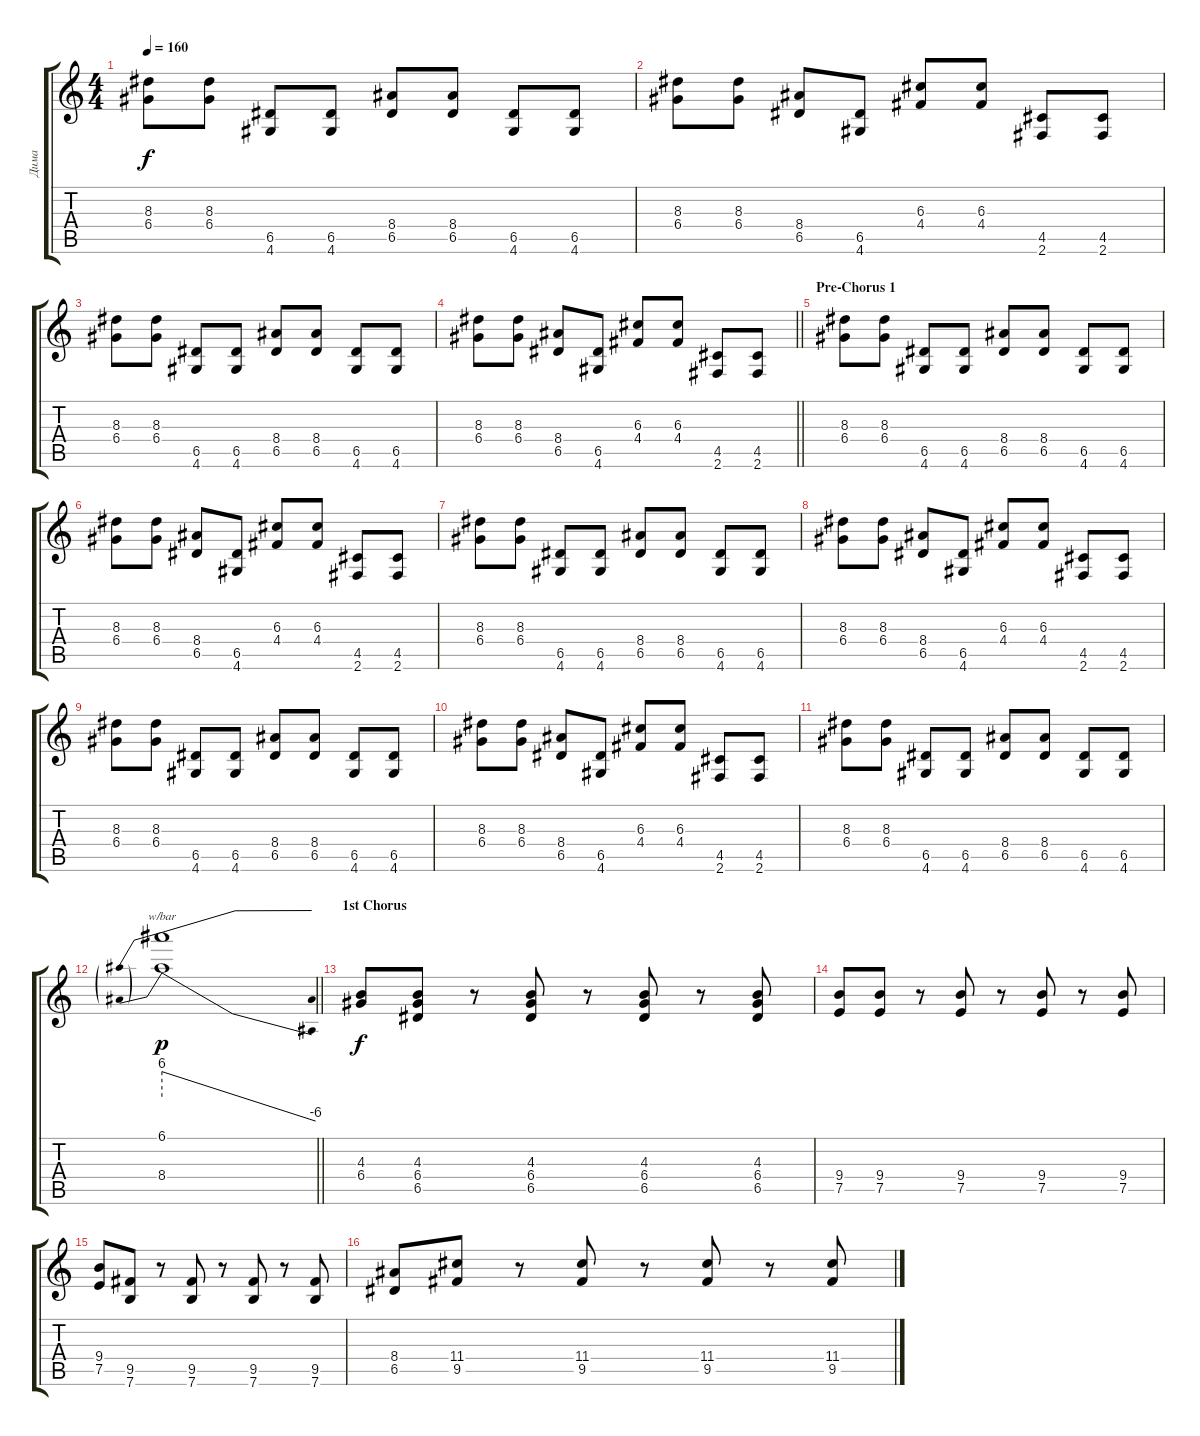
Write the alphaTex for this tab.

\track ("Дима" "Дима") {instrument overdrivenguitar}
\staff {score tabs}
\tuning (E4 B3 G3 D3 A2 E2) {hide}
\ts (4 4)
\tempo 160
\clef g2
\ks c
(8.3 6.4).8{dy f} (8.3 6.4).8 (6.5 4.6).8 (6.5 4.6).8 (8.4 6.5).8 (8.4 6.5).8 (6.5 4.6).8 (6.5 4.6).8 |
(8.3 6.4).8 (8.3 6.4).8 (8.4 6.5).8 (6.5 4.6).8 (6.3 4.4).8 (6.3 4.4).8 (4.5 2.6).8 (4.5 2.6).8 |
(8.3 6.4).8 (8.3 6.4).8 (6.5 4.6).8 (6.5 4.6).8 (8.4 6.5).8 (8.4 6.5).8 (6.5 4.6).8 (6.5 4.6).8 |
\barLineRight lightlight
(8.3 6.4).8 (8.3 6.4).8 (8.4 6.5).8 (6.5 4.6).8 (6.3 4.4).8 (6.3 4.4).8 (4.5 2.6).8 (4.5 2.6).8 |
\section ("" "Pre-Chorus 1")
(8.3 6.4).8 (8.3 6.4).8 (6.5 4.6).8 (6.5 4.6).8 (8.4 6.5).8 (8.4 6.5).8 (6.5 4.6).8 (6.5 4.6).8 |
(8.3 6.4).8 (8.3 6.4).8 (8.4 6.5).8 (6.5 4.6).8 (6.3 4.4).8 (6.3 4.4).8 (4.5 2.6).8 (4.5 2.6).8 |
(8.3 6.4).8 (8.3 6.4).8 (6.5 4.6).8 (6.5 4.6).8 (8.4 6.5).8 (8.4 6.5).8 (6.5 4.6).8 (6.5 4.6).8 |
(8.3 6.4).8 (8.3 6.4).8 (8.4 6.5).8 (6.5 4.6).8 (6.3 4.4).8 (6.3 4.4).8 (4.5 2.6).8 (4.5 2.6).8 |
(8.3 6.4).8 (8.3 6.4).8 (6.5 4.6).8 (6.5 4.6).8 (8.4 6.5).8 (8.4 6.5).8 (6.5 4.6).8 (6.5 4.6).8 |
(8.3 6.4).8 (8.3 6.4).8 (8.4 6.5).8 (6.5 4.6).8 (6.3 4.4).8 (6.3 4.4).8 (4.5 2.6).8 (4.5 2.6).8 |
(8.3 6.4).8 (8.3 6.4).8 (6.5 4.6).8 (6.5 4.6).8 (8.4 6.5).8 (8.4 6.5).8 (6.5 4.6).8 (6.5 4.6).8 |
\barLineRight lightlight
(6.1 8.4).1{tbe (predivedive default 0 24 60 -24) dy p} |
\section ("" "1st Chorus")
(4.3 6.4).8{dy f} (4.3 6.4 6.5).8 r.8 (4.3 6.4 6.5).8 r.8 (4.3 6.4 6.5).8 r.8 (4.3 6.4 6.5).8 |
(9.4 7.5).8 (9.4 7.5).8 r.8 (9.4 7.5).8 r.8 (9.4 7.5).8 r.8 (9.4 7.5).8 |
(9.4 7.5).8 (9.5 7.6).8 r.8 (9.5 7.6).8 r.8 (9.5 7.6).8 r.8 (9.5 7.6).8 |
(8.4 6.5).8 (11.4 9.5).8 r.8 (11.4 9.5).8 r.8 (11.4 9.5).8 r.8 (11.4 9.5).8
